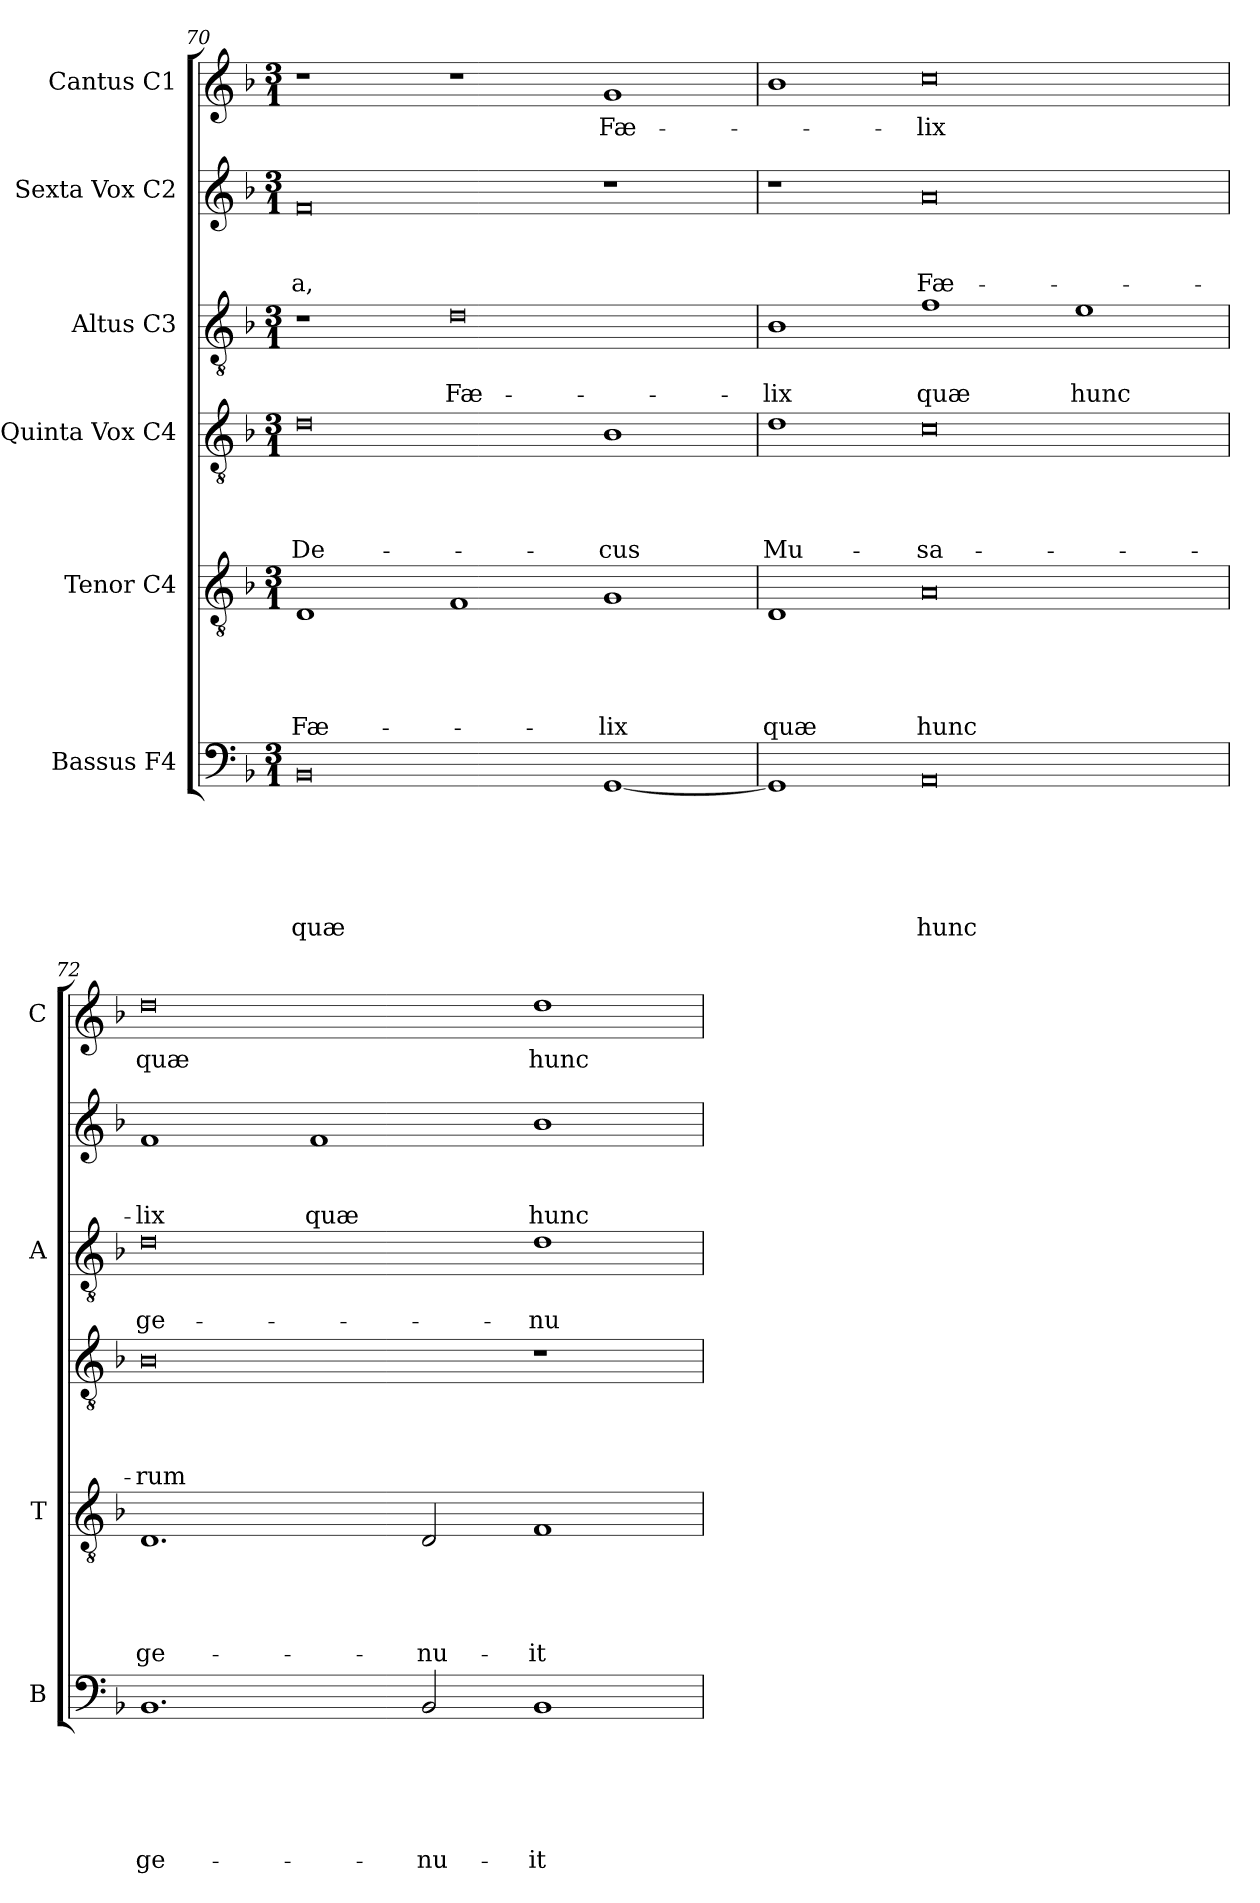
**kern	**text	**text	**text	**text	**text	**text	**kern	**text	**text	**text	**text	**text	**kern	**text	**text	**text	**text	**kern	**text	**text	**kern	**text	**text	**text	**kern	**text
*part6	*part6	*part6	*part6	*part6	*part6	*part6	*part5	*part5	*part5	*part5	*part5	*part5	*part4	*part4	*part4	*part4	*part4	*part3	*part3	*part3	*part2	*part2	*part2	*part2	*part1	*part1
*staff6	*staff6	*staff6	*staff6	*staff6	*staff6	*staff6	*staff5	*staff5	*staff5	*staff5	*staff5	*staff5	*staff4	*staff4	*staff4	*staff4	*staff4	*staff3	*staff3	*staff3	*staff2	*staff2	*staff2	*staff2	*staff1	*staff1
*I"Bassus F4	*	*	*	*	*	*	*I"Tenor C4	*	*	*	*	*	*I"Quinta Vox C4	*	*	*	*	*I"Altus C3	*	*	*I"Sexta Vox C2	*	*	*	*I"Cantus C1	*
*I'B	*	*	*	*	*	*	*I'T	*	*	*	*	*	*	*	*	*	*	*I'A	*	*	*	*	*	*	*I'C	*
!!LO:LB:g=z
*clefF4	*	*	*	*	*	*	*clefGv2	*	*	*	*	*	*clefGv2	*	*	*	*	*clefGv2	*	*	*clefG2	*	*	*	*clefG2	*
*k[b-]	*	*	*	*	*	*	*k[b-]	*	*	*	*	*	*k[b-]	*	*	*	*	*k[b-]	*	*	*k[b-]	*	*	*	*k[b-]	*
*F:	*	*	*	*	*	*	*F:	*	*	*	*	*	*F:	*	*	*	*	*F:	*	*	*F:	*	*	*	*F:	*
*M3/1	*	*	*	*	*	*	*M3/1	*	*	*	*	*	*M3/1	*	*	*	*	*M3/1	*	*	*M3/1	*	*	*	*M3/1	*
=70	=70	=70	=70	=70	=70	=70	=70	=70	=70	=70	=70	=70	=70	=70	=70	=70	=70	=70	=70	=70	=70	=70	=70	=70	=70	=70
!	!	!	!	!	!	!LO:LY:b	!	!	!	!	!	!LO:LY:b	!	!	!	!	!LO:LY:b	!	!	!	!	!	!	!LO:LY:b	!	!
0BB-	.	.	.	.	.	quæ	1D	.	.	.	.	Fæ-	0d	.	.	.	De-	1r	.	.	0f	.	.	-a,	1r	.
!	!	!	!	!	!	!	!	!	!	!	!	!	!	!	!	!	!	!	!	!LO:LY:b	!	!	!	!	!	!
.	.	.	.	.	.	.	1F	.	.	.	.	.	.	.	.	.	.	0d	.	Fæ-	.	.	.	.	1r	.
!	!	!	!	!	!	!	!	!	!	!	!	!LO:LY:b	!	!	!	!	!LO:LY:b	!	!	!	!	!	!	!	!	!LO:LY:b
[1GG	.	.	.	.	.	.	1G	.	.	.	.	-lix	1B-	.	.	.	-cus	.	.	.	1r	.	.	.	1g	Fæ-
=71	=71	=71	=71	=71	=71	=71	=71	=71	=71	=71	=71	=71	=71	=71	=71	=71	=71	=71	=71	=71	=71	=71	=71	=71	=71	=71
!	!	!	!	!	!	!	!	!	!	!	!	!LO:LY:b	!	!	!	!	!LO:LY:b	!	!	!LO:LY:b	!	!	!	!	!	!
1GG]	.	.	.	.	.	.	1D	.	.	.	.	quæ	1d	.	.	.	Mu-	1B-	.	-lix	1r	.	.	.	1b-	.
!	!	!	!	!	!	!LO:LY:b	!	!	!	!	!	!LO:LY:b	!	!	!	!	!LO:LY:b	!	!	!LO:LY:b	!	!	!	!LO:LY:b	!	!LO:LY:b
0AA	.	.	.	.	.	hunc	0A	.	.	.	.	hunc	0c	.	.	.	-sa-	1f	.	quæ	0a	.	.	Fæ-	0cc	-lix
!	!	!	!	!	!	!	!	!	!	!	!	!	!	!	!	!	!	!	!	!LO:LY:b	!	!	!	!	!	!
.	.	.	.	.	.	.	.	.	.	.	.	.	.	.	.	.	.	1e	.	hunc	.	.	.	.	.	.
=72	=72	=72	=72	=72	=72	=72	=72	=72	=72	=72	=72	=72	=72	=72	=72	=72	=72	=72	=72	=72	=72	=72	=72	=72	=72	=72
!	!	!	!	!	!	!LO:LY:b	!	!	!	!	!	!LO:LY:b	!	!	!	!	!LO:LY:b	!	!	!LO:LY:b	!	!	!	!LO:LY:b	!	!LO:LY:b
1.BB-	.	.	.	.	.	ge-	1.D	.	.	.	.	ge-	0B-	.	.	.	-rum	0d	.	ge-	1f	.	.	-lix	0dd	quæ
!	!	!	!	!	!	!	!	!	!	!	!	!	!	!	!	!	!	!	!	!	!	!	!	!LO:LY:b	!	!
.	.	.	.	.	.	.	.	.	.	.	.	.	.	.	.	.	.	.	.	.	1f	.	.	quæ	.	.
!	!	!	!	!	!	!LO:LY:b	!	!	!	!	!	!LO:LY:b	!	!	!	!	!	!	!	!	!	!	!	!	!	!
2BB-/	.	.	.	.	.	-nu-	2D/	.	.	.	.	-nu-	.	.	.	.	.	.	.	.	.	.	.	.	.	.
!	!	!	!	!	!	!LO:LY:b	!	!	!	!	!	!LO:LY:b	!	!	!	!	!	!	!	!LO:LY:b	!	!	!	!LO:LY:b	!	!LO:LY:b
1BB-	.	.	.	.	.	-it	1F	.	.	.	.	-it	1r	.	.	.	.	1d	.	-nu-	1b-	.	.	hunc	1dd	hunc
=	=	=	=	=	=	=	=	=	=	=	=	=	=	=	=	=	=	=	=	=	=	=	=	=	=	=
*-	*-	*-	*-	*-	*-	*-	*-	*-	*-	*-	*-	*-	*-	*-	*-	*-	*-	*-	*-	*-	*-	*-	*-	*-	*-	*-
